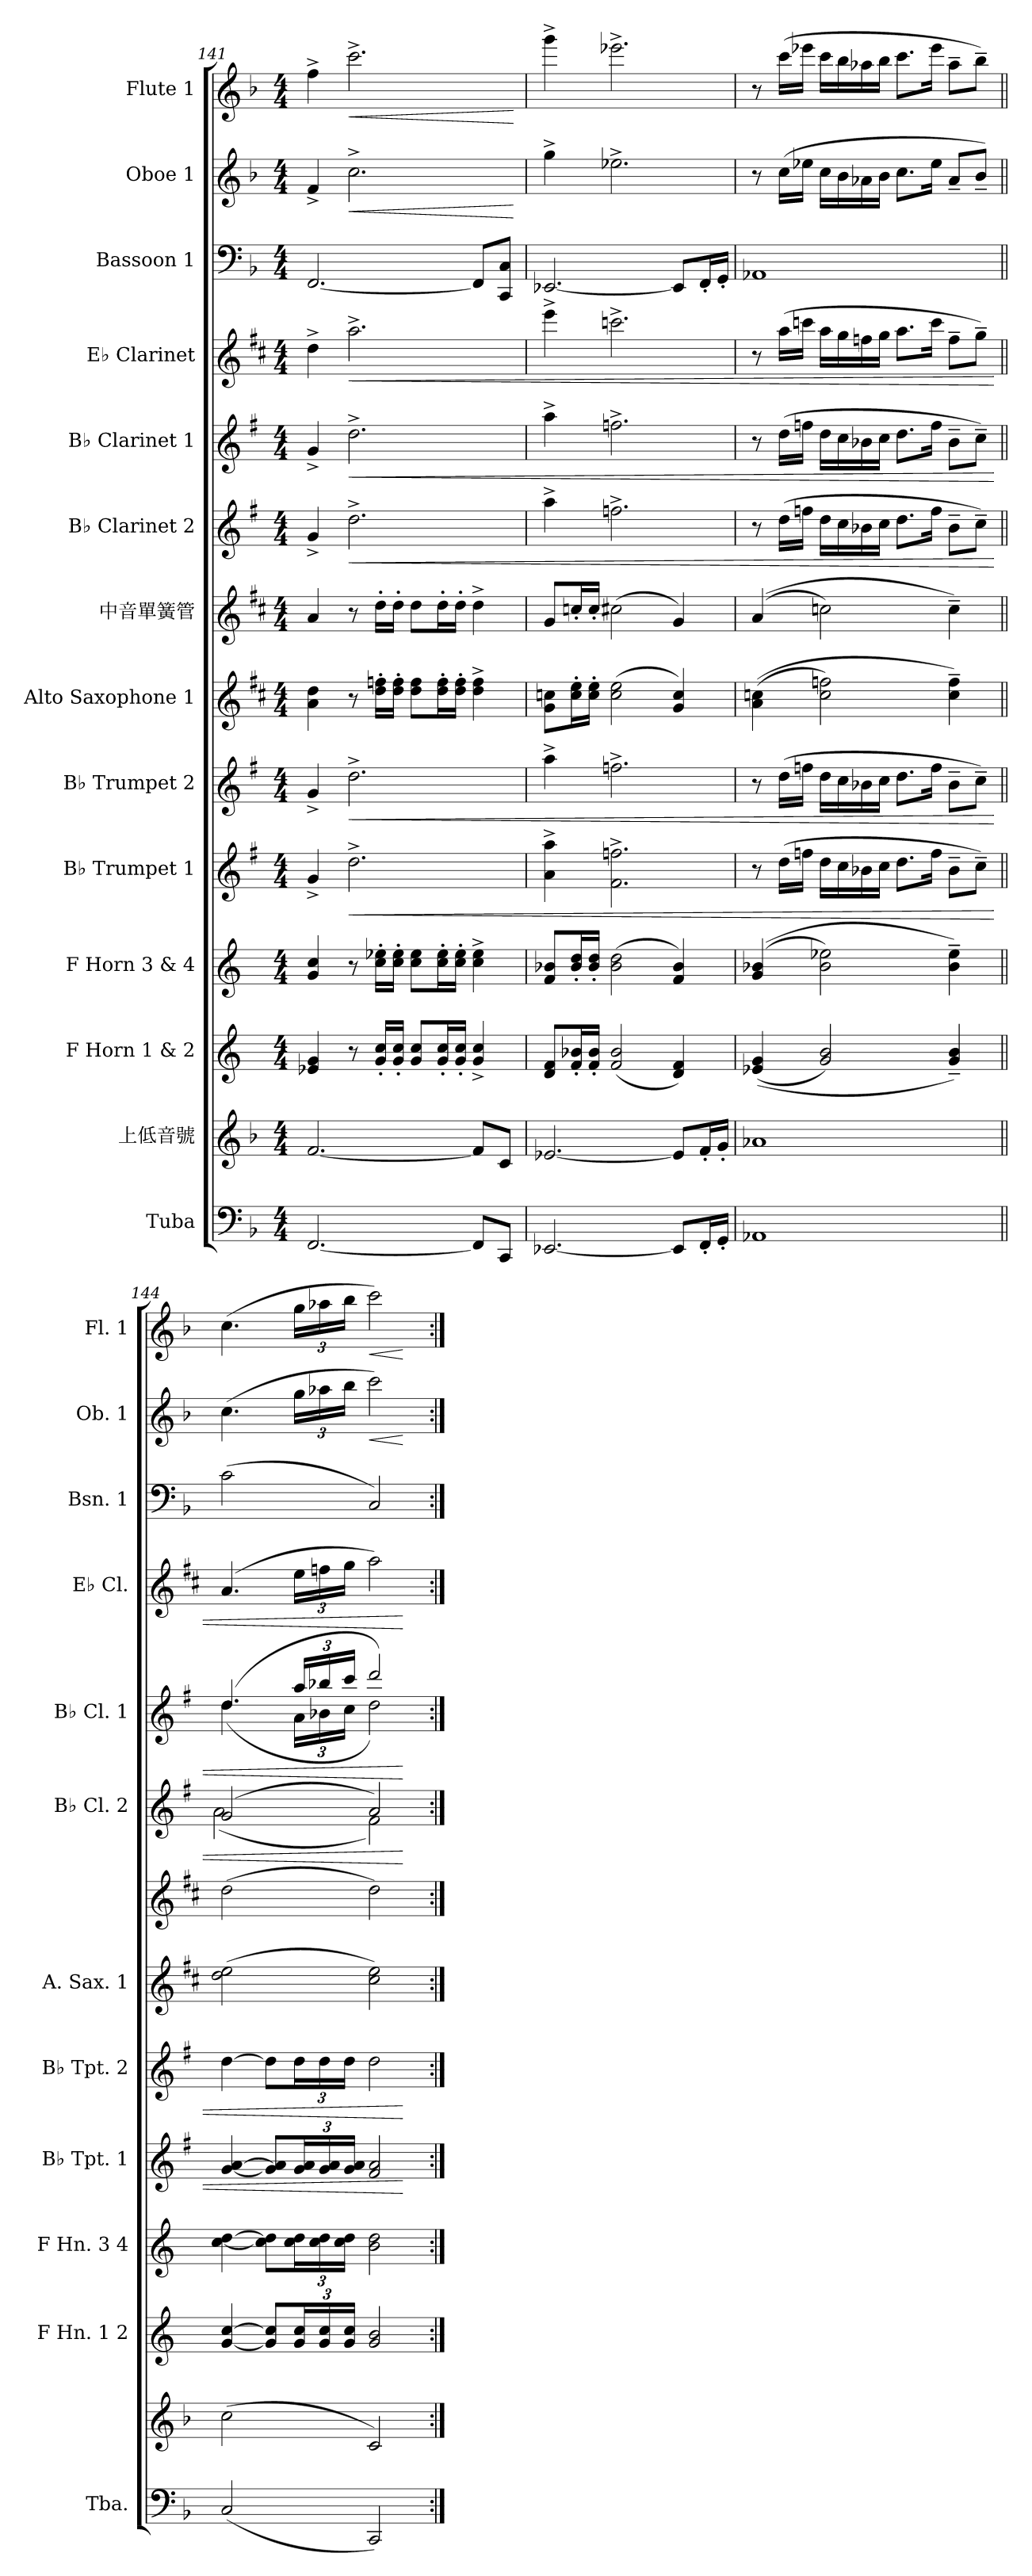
**kern	**kern	**kern	**kern	**kern	**dynam	**kern	**dynam	**kern	**kern	**kern	**dynam	**kern	**dynam	**kern	**dynam	**kern	**kern	**dynam	**kern	**dynam
*part14	*part13	*part12	*part11	*part10	*part10	*part9	*part9	*part8	*part7	*part6	*part6	*part5	*part5	*part4	*part4	*part3	*part2	*part2	*part1	*part1
*staff14	*staff13	*staff12	*staff11	*staff10	*staff10	*staff9	*staff9	*staff8	*staff7	*staff6	*staff6	*staff5	*staff5	*staff4	*staff4	*staff3	*staff2	*staff2	*staff1	*staff1
*I"Tuba	*I"上低音號	*I"F Horn 1 &amp; 2	*I"F Horn 3 &amp; 4	*I"B♭ Trumpet 1	*	*I"B♭ Trumpet 2	*	*I"Alto Saxophone 1	*I"中音單簧管	*I"B♭ Clarinet 2	*	*I"B♭ Clarinet 1	*	*I"E♭ Clarinet	*	*I"Bassoon 1	*I"Oboe 1	*	*I"Flute 1	*
*I'Tba.	*	*I'F Hn. 1 2	*I'F Hn. 3 4	*I'B♭ Tpt. 1	*	*I'B♭ Tpt. 2	*	*I'A. Sax. 1	*	*I'B♭ Cl. 2	*	*I'B♭ Cl. 1	*	*I'E♭ Cl.	*	*I'Bsn. 1	*I'Ob. 1	*	*I'Fl. 1	*
*clefF4	*clefG2	*clefG2	*clefG2	*clefG2	*	*clefG2	*	*clefG2	*clefG2	*clefG2	*	*clefG2	*	*clefG2	*	*clefF4	*clefG2	*	*clefG2	*
*	*ITrd8c14	*ITrd4c7	*ITrd4c7	*ITrd1c2	*	*ITrd1c2	*	*ITrd5c9	*ITrd5c9	*ITrd1c2	*	*ITrd1c2	*	*ITrd-2c-3	*	*	*	*	*	*
*k[b-]	*k[b-]	*k[b-]	*k[b-]	*k[b-]	*	*k[b-]	*	*k[b-]	*k[b-]	*k[b-]	*	*k[b-]	*	*k[b-]	*	*k[b-]	*k[b-]	*	*k[b-]	*
*M4/4	*M4/4	*M4/4	*M4/4	*M4/4	*	*M4/4	*	*M4/4	*M4/4	*M4/4	*	*M4/4	*	*M4/4	*	*M4/4	*M4/4	*	*M4/4	*
=141	=141	=141	=141	=141	=141	=141	=141	=141	=141	=141	=141	=141	=141	=141	=141	=141	=141	=141	=141	=141
[2.FF/	[2.F/	4A-X/ 4c/	4c/ 4f/	4f^/	.	4f^/	.	4c\ 4f\	4c/	4f^/	.	4f^/	.	4ff^\	.	[2.FF/	4f^/	.	4ff^\	.
!	!	!	!	!	!LO:HP:b	!	!LO:HP:b	!	!	!	!LO:HP:b	!	!LO:HP:b	!	!LO:HP:b	!	!	!LO:HP:b	!	!LO:HP:b
.	.	8r	8r	2.cc^\	<	2.cc^\	<	8r	8r	2.cc^\	<	2.cc^\	<	2.ccc^\	<	.	2.cc^\	<	2.ccc^\	<
.	.	16c/' 16f/'LL	16f\' 16a-X\'LL	.	.	.	.	16f\' 16a-X\'LL	16f'\LL	.	.	.	.	.	.	.	.	.	.	.
.	.	16c/' 16f/'JJ	16f\' 16a-\'JJ	.	.	.	.	16f\' 16a-\'JJ	16f'\JJ	.	.	.	.	.	.	.	.	.	.	.
.	.	8c/ 8f/L	8f\ 8a-\L	.	.	.	.	8f\ 8a-\L	8f\L	.	.	.	.	.	.	.	.	.	.	.
.	.	16c/' 16f/'L	16f\' 16a-\'L	.	.	.	.	16f\' 16a-\'L	16f'\L	.	.	.	.	.	.	.	.	.	.	.
.	.	16c/' 16f/'JJ	16f\' 16a-\'JJ	.	.	.	.	16f\' 16a-\'JJ	16f'\JJ	.	.	.	.	.	.	.	.	.	.	.
8FF/L]	8F/L]	4c/^ 4f/^	4f\^ 4a-\^	.	.	.	.	4f\^ 4a-\^	4f^\	.	.	.	.	.	.	8FF/L]	.	.	.	.
8CC/J	8C/J	.	.	.	.	.	.	.	.	.	.	.	.	.	.	8CC/ 8C/J	.	.	.	.
.	.	.	.	.	.	.	.	.	.	.	.	.	.	.	.	.	.	[	.	[
=142	=142	=142	=142	=142	=142	=142	=142	=142	=142	=142	=142	=142	=142	=142	=142	=142	=142	=142	=142	=142
[2.EE-X/	[2.E-X/	8G/ 8B-/L	8B-/ 8e-X/L	4g\^ 4gg\^	.	4gg^\	.	8B-\ 8e-X\L	8B-/L	4gg^\	.	4gg^\	.	4ggg^\	.	[2.EE-X/	4gg^\	.	4ggg^\	.
.	.	16B-/' 16e-X/'L	16e-/' 16g/'L	.	.	.	.	16e-\' 16g\'L	16e-X'/L	.	.	.	.	.	.	.	.	.	.	.
.	.	16B-/' 16e-/'JJ	16e-/' 16g/'JJ	.	.	.	.	16e-\' 16g\'JJ	16e-'/JJ	.	.	.	.	.	.	.	.	.	.	.
.	.	(<2B-/ 2e-/	(>2e-\ 2g\	2.e\^ 2.ee-X\^	.	2.ee-X^\	.	(>2e-\ 2g\	(>2en\	2.ee-X^\	.	2.ee-X^\	.	2.eee-X^\	.	.	2.ee-X^\	.	2.eee-X^\	.
8EE-/L]	8E-/L]	4G/ 4B-/)	4B-/ 4e-/)	.	.	.	.	4B-/ 4e-/)	4B-/)	.	.	.	.	.	.	8EE-/L]	.	.	.	.
16FF'/L	16F'/L	.	.	.	.	.	.	.	.	.	.	.	.	.	.	16FF'/L	.	.	.	.
16GG'/JJ	16G'/JJ	.	.	.	.	.	.	.	.	.	.	.	.	.	.	16GG'/JJ	.	.	.	.
=143	=143	=143	=143	=143	=143	=143	=143	=143	=143	=143	=143	=143	=143	=143	=143	=143	=143	=143	=143	=143
1AA-X	1A-X	(<(<4A-X/ 4c/	(>(>4c/ 4e-X/	8r	.	8r	.	(>(>4c\ 4e-X\	(>(>4c/	8r	.	8r	.	8r	.	1AA-X	8r	.	8r	.
.	.	.	.	(>16cc\LL	.	(>16cc\LL	.	.	.	(>16cc\LL	.	(>16cc\LL	.	(>16ccc\LL	.	.	(>16cc\LL	.	(>16ccc\LL	.
.	.	.	.	16ee-X\JJ	.	16ee-X\JJ	.	.	.	16ee-X\JJ	.	16ee-X\JJ	.	16eee-X\JJ	.	.	16ee-X\JJ	.	16eee-X\JJ	.
.	.	2c/ 2e/)	2e-\ 2a-X\)	16cc\LL	.	16cc\LL	.	2e-\ 2a-X\)	2e-X\)	16cc\LL	.	16cc\LL	.	16ccc\LL	.	.	16cc\LL	.	16ccc\LL	.
.	.	.	.	16b-\	.	16b-\	.	.	.	16b-\	.	16b-\	.	16bb-\	.	.	16b-\	.	16bb-\	.
.	.	.	.	16a-X\	.	16a-X\	.	.	.	16a-X\	.	16a-X\	.	16aa-X\	.	.	16a-X\	.	16aa-X\	.
.	.	.	.	16b-\JJ	.	16b-\JJ	.	.	.	16b-\JJ	.	16b-\JJ	.	16bb-\JJ	.	.	16b-\JJ	.	16bb-\JJ	.
.	.	.	.	8.cc\L	.	8.cc\L	.	.	.	8.cc\L	.	8.cc\L	.	8.ccc\L	.	.	8.cc\L	.	8.ccc\L	.
.	.	.	.	16ee-\Jk	.	16ee-\Jk	.	.	.	16ee-\Jk	.	16ee-\Jk	.	16eee-\Jk	.	.	16ee-\Jk	.	16eee-\Jk	.
.	.	4c/~ 4e/~)	4e-\~ 4a-\~)	8a-~\L	.	8a-~\L	.	4e-\~ 4a-\~)	4e-~\)	8a-~\L	.	8a-~\L	.	8aa-~\L	.	.	8a-~/L	.	8aa-~\L	.
.	.	.	.	8b-~\J)	.	8b-~\J)	.	.	.	8b-~\J)	.	8b-~\J)	.	8bb-~\J)	.	.	8b-~/J)	.	8bb-~\J)	.
=144||	=144||	=144||	=144||	=144||	=144||	=144||	=144||	=144||	=144||	=144||	=144||	=144||	=144||	=144||	=144||	=144||	=144||	=144||	=144||	=144||
*	*	*	*	*	*	*	*	*	*	*^	*	*^	*	*	*	*	*	*	*	*
(<2C/	(>2c\	[4c/ [4f/	[4f\ [4g\	[4f/ [4g/	.	[4cc\	.	(>2f\ 2g\	(>2f\	(>2f/	(<2g\	.	(>4.cc/	(<4.cc\	.	(>4.cc/	.	(>2c\	(>4.cc\	.	(>4.cc\	.
.	.	8c/] 8f/]L	8f\] 8g\]L	8f/] 8g/]L	.	8cc\L]	.	.	.	.	.	.	.	.	.	.	.	.	.	.	.	.
*	*	*Xbrackettup	*Xbrackettup	*Xbrackettup	*	*Xbrackettup	*	*	*	*	*	*	*Xbrackettup	*	*	*Xbrackettup	*	*	*Xbrackettup	*	*Xbrackettup	*
.	.	24c/ 24f/L	24f\ 24g\L	24f/ 24g/L	.	24cc\L	.	.	.	.	.	.	24gg/LL	24g\LL	.	24gg\LL	.	.	24gg\LL	.	24gg\LL	.
.	.	24c/ 24f/	24f\ 24g\	24f/ 24g/	.	24cc\	.	.	.	.	.	.	24aa-X/	24a-X\	.	24aa-X\	.	.	24aa-X\	.	24aa-X\	.
.	.	24c/ 24f/JJ	24f\ 24g\JJ	24f/ 24g/JJ	.	24cc\JJ	.	.	.	.	.	.	24bb-/JJ	24b-\JJ	.	24bb-\JJ	.	.	24bb-\JJ	.	24bb-\JJ	.
!	!	!	!	!	!	!	!	!	!	!	!	!	!	!	!	!	!	!	!	!LO:HP:b	!	!LO:HP:b
2CC/)	2C/)	2c/ 2e/	2e\ 2g\	2e/ 2g/	.	2cc\	.	2e\ 2g\)	2f\)	2g/)	2e\)	.	2ccc/)	2cc\)	.	2ccc\)	.	2C/)	2ccc\)	<	2ccc\)	<
*	*	*	*	*	*	*	*	*	*	*v	*v	*	*	*	*	*	*	*	*	*	*	*
*	*	*	*	*	*	*	*	*	*	*	*	*v	*v	*	*	*	*	*	*	*	*
.	.	.	.	.	[	.	[	.	.	.	[	.	[	.	[	.	.	[	.	[
=:|!	=:|!	=:|!	=:|!	=:|!	=:|!	=:|!	=:|!	=:|!	=:|!	=:|!	=:|!	=:|!	=:|!	=:|!	=:|!	=:|!	=:|!	=:|!	=:|!	=:|!
*-	*-	*-	*-	*-	*-	*-	*-	*-	*-	*-	*-	*-	*-	*-	*-	*-	*-	*-	*-	*-
